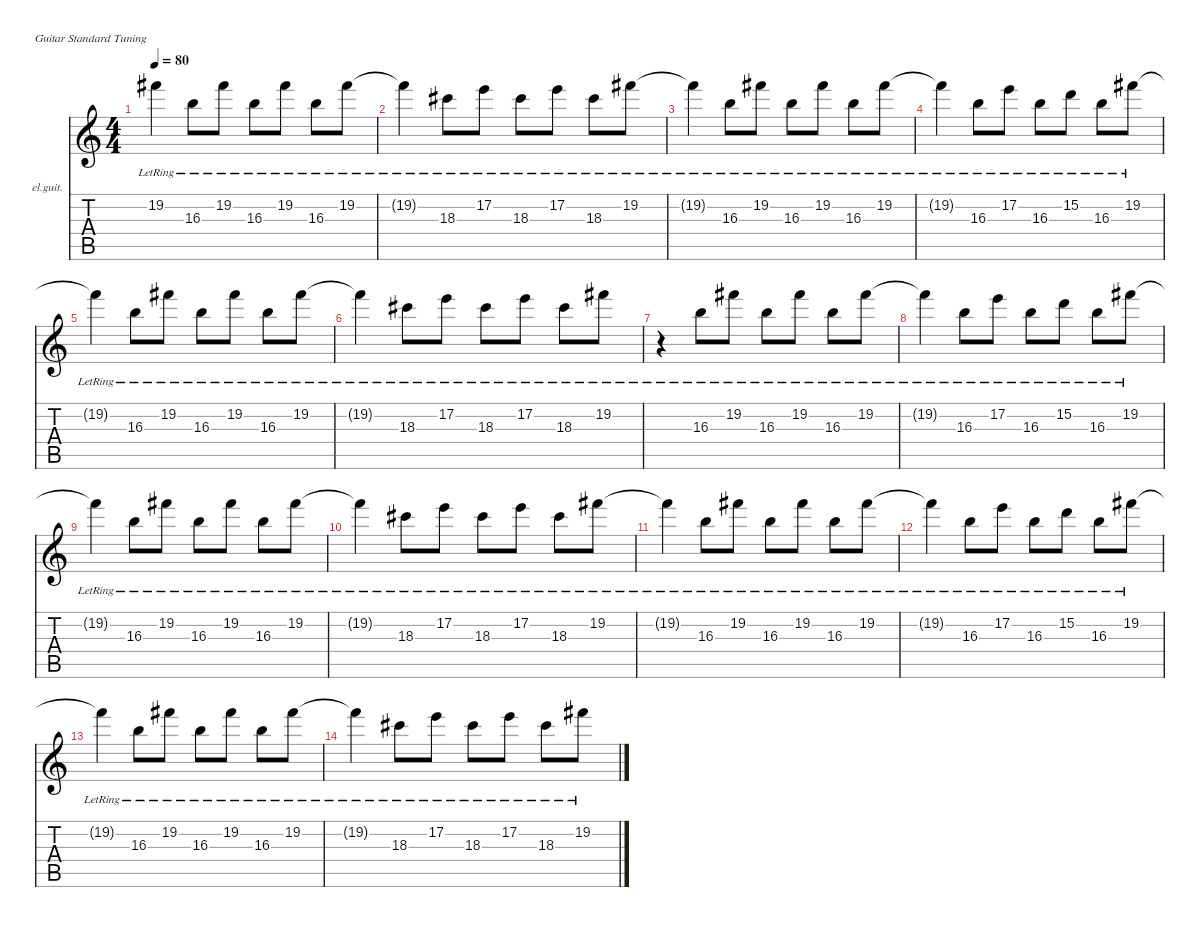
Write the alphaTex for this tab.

\defaultSystemsLayout 4
\hideDynamics
\bracketExtendMode nobrackets
\firstSystemTrackNameOrientation horizontal
\otherSystemsTrackNameOrientation horizontal
\track ("Clean Guitar" "el.guit.") {instrument electricguitarclean}
\staff {score tabs}
\tuning (E4 B3 G3 D3 A2 E2)
\ts (4 4)
\tempo 80
\clef g2
\ks c
19.2{lr t}.4{dy mf} 16.3{lr}.8 19.2{lr}.8 16.3{lr}.8 19.2{lr}.8 16.3{lr}.8 19.2{lr}.8 |
19.2{lr t}.4 18.3{lr}.8 17.2{lr}.8 18.3{lr}.8 17.2{lr}.8 18.3{lr}.8 19.2{lr}.8 |
19.2{lr t}.4 16.3{lr}.8 19.2{lr}.8 16.3{lr}.8 19.2{lr}.8 16.3{lr}.8 19.2{lr}.8 |
19.2{lr t}.4 16.3{lr}.8 17.2{lr}.8 16.3{lr}.8 15.2{lr}.8 16.3{lr}.8 19.2{lr}.8 |
19.2{lr t}.4 16.3{lr}.8 19.2{lr}.8 16.3{lr}.8 19.2{lr}.8 16.3{lr}.8 19.2{lr}.8 |
19.2{lr t}.4 18.3{lr}.8 17.2{lr}.8 18.3{lr}.8 17.2{lr}.8 18.3{lr}.8 19.2{lr}.8 |
r.4 16.3{lr}.8 19.2{lr}.8 16.3{lr}.8 19.2{lr}.8 16.3{lr}.8 19.2{lr}.8 |
19.2{lr t}.4 16.3{lr}.8 17.2{lr}.8 16.3{lr}.8 15.2{lr}.8 16.3{lr}.8 19.2{lr}.8 |
19.2{lr t}.4 16.3{lr}.8 19.2{lr}.8 16.3{lr}.8 19.2{lr}.8 16.3{lr}.8 19.2{lr}.8 |
19.2{lr t}.4 18.3{lr}.8 17.2{lr}.8 18.3{lr}.8 17.2{lr}.8 18.3{lr}.8 19.2{lr}.8 |
19.2{lr t}.4 16.3{lr}.8 19.2{lr}.8 16.3{lr}.8 19.2{lr}.8 16.3{lr}.8 19.2{lr}.8 |
19.2{lr t}.4 16.3{lr}.8 17.2{lr}.8 16.3{lr}.8 15.2{lr}.8 16.3{lr}.8 19.2{lr}.8 |
19.2{lr t}.4 16.3{lr}.8 19.2{lr}.8 16.3{lr}.8 19.2{lr}.8 16.3{lr}.8 19.2{lr}.8 |
19.2{lr t}.4 18.3{lr}.8 17.2{lr}.8 18.3{lr}.8 17.2{lr}.8 18.3{lr}.8 19.2{lr}.8
